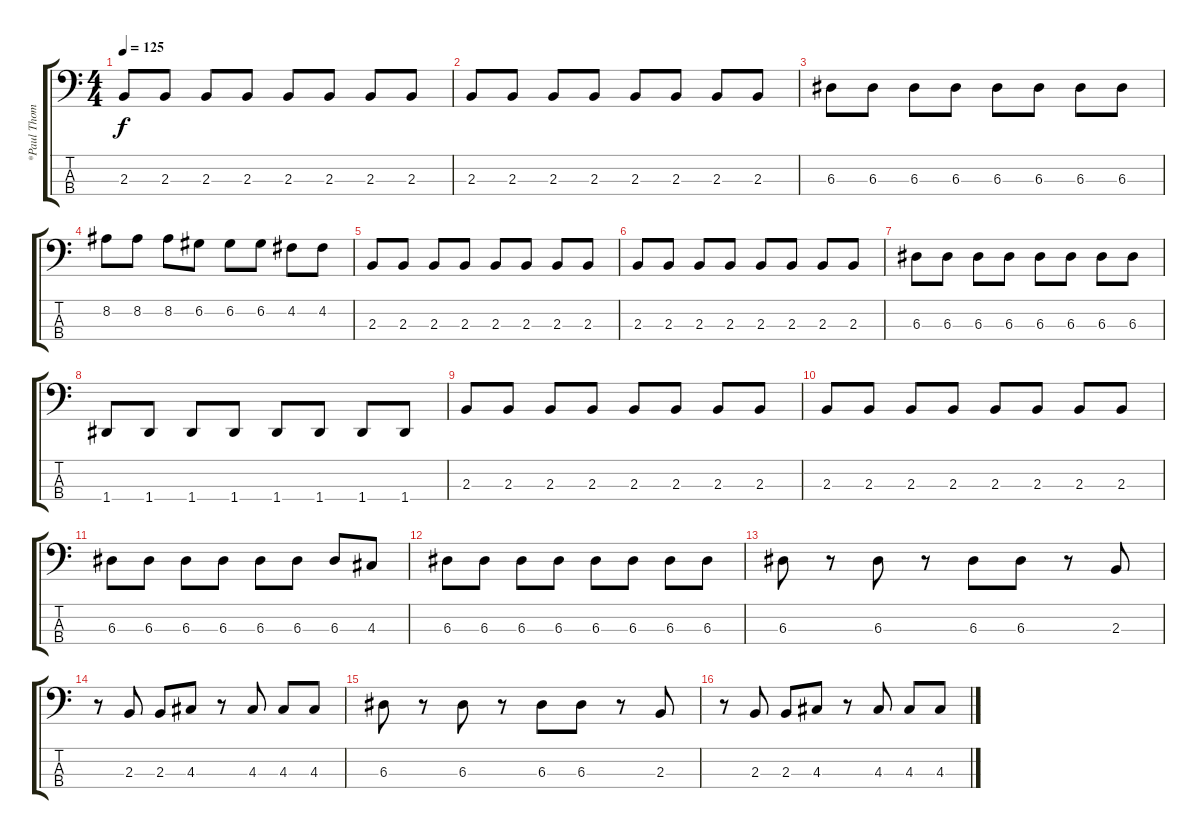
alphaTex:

\track ("*Paul Thomas (Bassist)" "*Paul Thom") {instrument electricbasspick}
\staff {score tabs}
\tuning (G2 D2 A1 D1) {hide}
\ts (4 4)
\tempo 125
\clef f4
\ks c
2.3.8{dy f} 2.3.8 2.3.8 2.3.8 2.3.8 2.3.8 2.3.8 2.3.8 |
2.3.8 2.3.8 2.3.8 2.3.8 2.3.8 2.3.8 2.3.8 2.3.8 |
6.3.8 6.3.8 6.3.8 6.3.8 6.3.8 6.3.8 6.3.8 6.3.8 |
8.2.8 8.2.8 8.2.8 6.2.8 6.2.8 6.2.8 4.2.8 4.2.8 |
2.3.8 2.3.8 2.3.8 2.3.8 2.3.8 2.3.8 2.3.8 2.3.8 |
2.3.8 2.3.8 2.3.8 2.3.8 2.3.8 2.3.8 2.3.8 2.3.8 |
6.3.8 6.3.8 6.3.8 6.3.8 6.3.8 6.3.8 6.3.8 6.3.8 |
1.4.8 1.4.8 1.4.8 1.4.8 1.4.8 1.4.8 1.4.8 1.4.8 |
2.3.8 2.3.8 2.3.8 2.3.8 2.3.8 2.3.8 2.3.8 2.3.8 |
2.3.8 2.3.8 2.3.8 2.3.8 2.3.8 2.3.8 2.3.8 2.3.8 |
6.3.8 6.3.8 6.3.8 6.3.8 6.3.8 6.3.8 6.3.8 4.3.8 |
6.3.8 6.3.8 6.3.8 6.3.8 6.3.8 6.3.8 6.3.8 6.3.8 |
6.3.8 r.8 6.3.8 r.8 6.3.8 6.3.8 r.8 2.3.8 |
r.8 2.3.8 2.3.8 4.3.8 r.8 4.3.8 4.3.8 4.3.8 |
6.3.8 r.8 6.3.8 r.8 6.3.8 6.3.8 r.8 2.3.8 |
r.8 2.3.8 2.3.8 4.3.8 r.8 4.3.8 4.3.8 4.3.8
